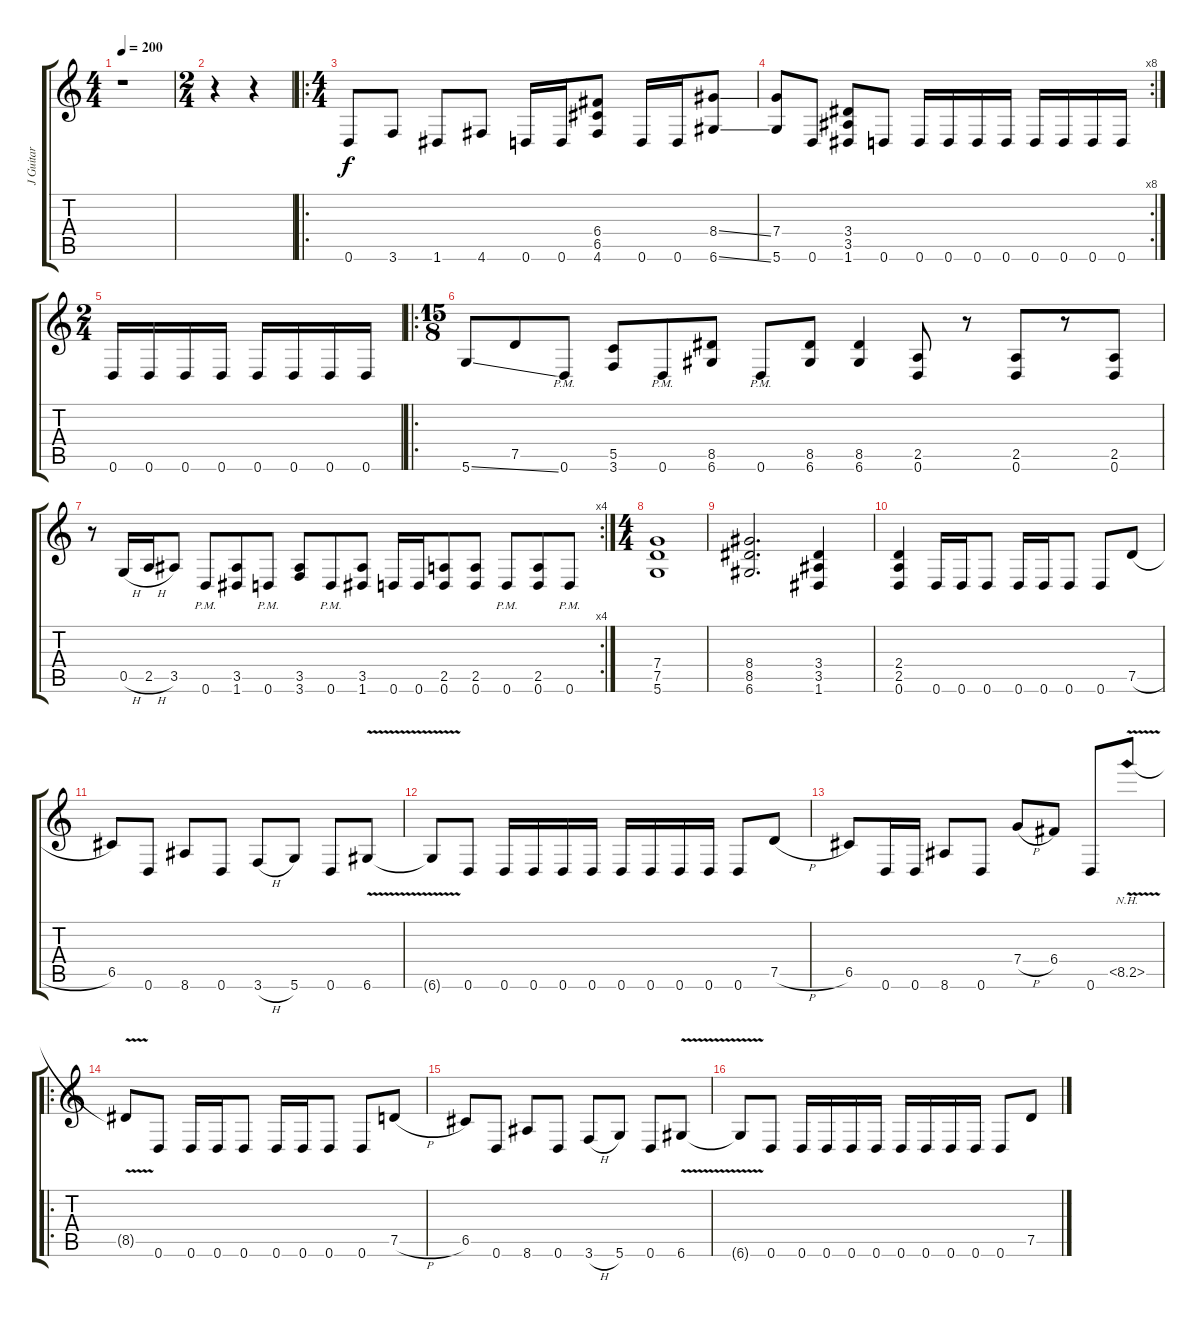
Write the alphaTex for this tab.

\track ("J Guitar" "J Guitar") {instrument overdrivenguitar}
\staff {score tabs}
\tuning (D4 A3 F3 C3 G2 D2) {hide}
\ts (4 4)
\tempo 200
\clef g2
\ks c
r.1{dy f} |
\ts (2 4)
r.4 r.4 |
\ro
\ts (4 4)
0.6.8 3.6.8 1.6.8 4.6.8 0.6.16 0.6.16 (6.4 6.5 4.6).8 0.6.16 0.6.16 (8.4{ss} 6.6{ss}).8 |
\rc 8
(7.4 5.6).8 0.6.8 (3.4 3.5 1.6).8 0.6.8 0.6.16 0.6.16 0.6.16 0.6.16 0.6.16 0.6.16 0.6.16 0.6.16 |
\ts (2 4)
0.6.16 0.6.16 0.6.16 0.6.16 0.6.16 0.6.16 0.6.16 0.6.16 |
\ro
\ts (15 8)
5.6{ss}.8 7.5.8 0.6{pm}.8 (5.5 3.6).8 0.6{pm}.8 (8.5 6.6).8 0.6{pm}.8 (8.5 6.6).8 (8.5 6.6).4 (2.5 0.6).8 r.8 (2.5 0.6).8 r.8 (2.5 0.6).8 |
\rc 4
r.8 0.5{h}.16 2.5{h}.16 3.5.8 0.6{pm}.8 (3.5 1.6).8 0.6{pm}.8 (3.5 3.6).8 0.6{pm}.8 (3.5 1.6).8 0.6.16 0.6.16 (2.5 0.6).8 (2.5 0.6).8 0.6{pm}.8 (2.5 0.6).8 0.6{pm}.8 |
\ts (4 4)
(7.4 7.5 5.6).1 |
(8.4 8.5 6.6).2{d} (3.4 3.5 1.6).4 |
(2.4 2.5 0.6).4 0.6.16 0.6.16 0.6.8 0.6.16 0.6.16 0.6.8 0.6.8 7.5{h}.8 |
6.5.8 0.6.8 8.6.8 0.6.8 3.6{h}.8 5.6.8 0.6.8 6.6{v}.8 |
6.6{t}.8 0.6.8 0.6.16 0.6.16 0.6.16 0.6.16 0.6.16 0.6.16 0.6.16 0.6.16 0.6.8 7.5{h}.8 |
6.5.8 0.6.16 0.6.16 8.6.8 0.6.8 7.4{h}.8 6.4.8 0.6.8 8.5{nh v}.8 |
\ro
8.5{t}.8 0.6.8 0.6.16 0.6.16 0.6.8 0.6.16 0.6.16 0.6.8 0.6.8 7.5{h}.8 |
6.5.8 0.6.8 8.6.8 0.6.8 3.6{h}.8 5.6.8 0.6.8 6.6{v}.8 |
6.6{t}.8 0.6.8 0.6.16 0.6.16 0.6.16 0.6.16 0.6.16 0.6.16 0.6.16 0.6.16 0.6.8 7.5{h}.8
